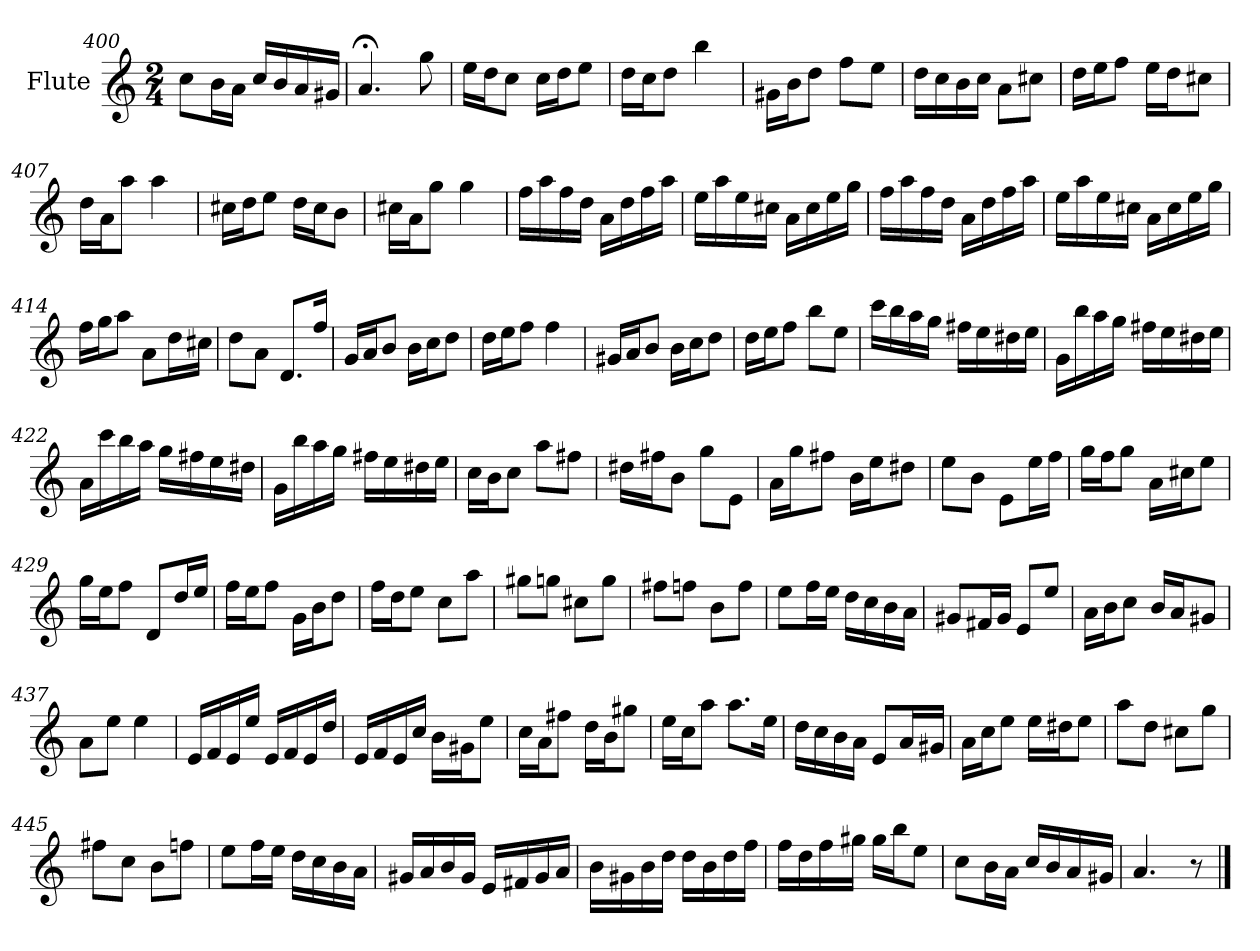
**kern
*part1
*staff1
*I"Flute
*I'Fl
*clefG2
*k[]
*M2/4
=400
8cc\L
16b\L
16a\JJ
16cc/LL
16b/
16a/
16g#X/JJ
=401
4.a;</
8gg\
=402
16ee\LL
16dd\J
8cc\J
16cc\LL
16dd\J
8ee\J
=403
16dd\LL
16cc\J
8dd\J
4bb\
=404
16g#X\LL
16b\J
8dd\J
8ff\L
8ee\J
=405
16dd\LL
16cc\
16b\
16cc\JJ
8a\L
8cc#X\J
!!LO:LB:g=z
=406
16dd\LL
16ee\J
8ff\J
16ee\LL
16dd\J
8cc#X\J
=407
16dd\LL
16a\J
8aa\J
4aa\
=408
16cc#X\LL
16dd\J
8ee\J
16dd\LL
16cc#\J
8b\J
=409
16cc#X\LL
16a\J
8gg\J
4gg\
=410
16ff\LL
16aa\
16ff\
16dd\JJ
16a\LL
16dd\
16ff\
16aa\JJ
=411
16ee\LL
16aa\
16ee\
16cc#X\JJ
16a\LL
16cc#\
16ee\
16gg\JJ
!!LO:LB:g=z
=412
16ff\LL
16aa\
16ff\
16dd\JJ
16a\LL
16dd\
16ff\
16aa\JJ
=413
16ee\LL
16aa\
16ee\
16cc#X\JJ
16a\LL
16cc#\
16ee\
16gg\JJ
=414
16ff\LL
16gg\J
8aa\J
8a\L
16dd\L
16cc#X\JJ
=415
8dd\L
8a\J
8.d/L
16ff/Jk
=416
16g/LL
16a/J
8b/J
16b\LL
16cc\J
8dd\J
=417
16dd\LL
16ee\J
8ff\J
4ff\
!!LO:LB:g=z
=418
16g#X/LL
16a/J
8b/J
16b\LL
16cc\J
8dd\J
=419
16dd\LL
16ee\J
8ff\J
8bb\L
8ee\J
=420
16ccc\LL
16bb\
16aa\
16gg\JJ
16ff#X\LL
16ee\
16dd#X\
16ee\JJ
=421
16g\LL
16bb\
16aa\
16gg\JJ
16ff#X\LL
16ee\
16dd#X\
16ee\JJ
=422
16a\LL
16ccc\
16bb\
16aa\JJ
16gg\LL
16ff#X\
16ee\
16dd#X\JJ
!!LO:LB:g=z
=423
16g\LL
16bb\
16aa\
16gg\JJ
16ff#X\LL
16ee\
16dd#X\
16ee\JJ
=424
16cc\LL
16b\J
8cc\J
8aa\L
8ff#X\J
=425
16dd#X\LL
16ff#X\J
8b\J
8gg\L
8e\J
=426
16a\LL
16gg\J
8ff#X\J
16b\LL
16ee\J
8dd#X\J
=427
8ee\L
8b\J
8e\L
16ee\L
16ff\JJ
=428
16gg\LL
16ff\J
8gg\J
16a\LL
16cc#X\J
8ee\J
!!LO:LB:g=z
=429
16gg\LL
16ee\J
8ff\J
8d/L
16dd/L
16ee/JJ
=430
16ff\LL
16ee\J
8ff\J
16g\LL
16b\J
8dd\J
=431
16ff\LL
16dd\J
8ee\J
8cc\L
8aa\J
=432
8gg#X\L
8ggn\J
8cc#X\L
8gg\J
=433
8ff#X\L
8ffn\J
8b\L
8ff\J
=434
8ee\L
16ff\L
16ee\JJ
16dd\LL
16cc\
16b\
16a\JJ
=435
8g#X/L
16f#X/L
16g#/JJ
8e/L
8ee/J
!!LO:LB:g=z
=436
16a\LL
16b\J
8cc\J
16b/LL
16a/J
8g#X/J
=437
8a\L
8ee\J
4ee\
=438
16e/LL
16f/
16e/
16ee/JJ
16e/LL
16f/
16e/
16dd/JJ
=439
16e/LL
16f/
16e/
16cc/JJ
16b\LL
16g#X\J
8ee\J
=440
16cc\LL
16a\J
8ff#X\J
16dd\LL
16b\J
8gg#X\J
=441
16ee\LL
16cc\J
8aa\J
8.aa\L
16ee\Jk
!!LO:LB:g=z
=442
16dd\LL
16cc\
16b\
16a\JJ
8e/L
16a/L
16g#X/JJ
=443
16a\LL
16cc\J
8ee\J
16ee\LL
16dd#X\J
8ee\J
=444
8aa\L
8dd\J
8cc#X\L
8gg\J
=445
8ff#X\L
8cc\J
8b\L
8ffn\J
=446
8ee\L
16ff\L
16ee\JJ
16dd\LL
16cc\
16b\
16a\JJ
=447
16g#X/LL
16a/
16b/
16g#/JJ
16e/LL
16f#X/
16g#/
16a/JJ
!!LO:PB:g=z
=448
16b\LL
16g#X\
16b\
16dd\JJ
16dd\LL
16b\
16dd\
16ff\JJ
=449
16ff\LL
16dd\
16ff\
16gg#X\JJ
16gg#\LL
16bb\J
8ee\J
=450
8cc\L
16b\L
16a\JJ
16cc/LL
16b/
16a/
16g#X/JJ
=451
4.a/
8r
==
*-
